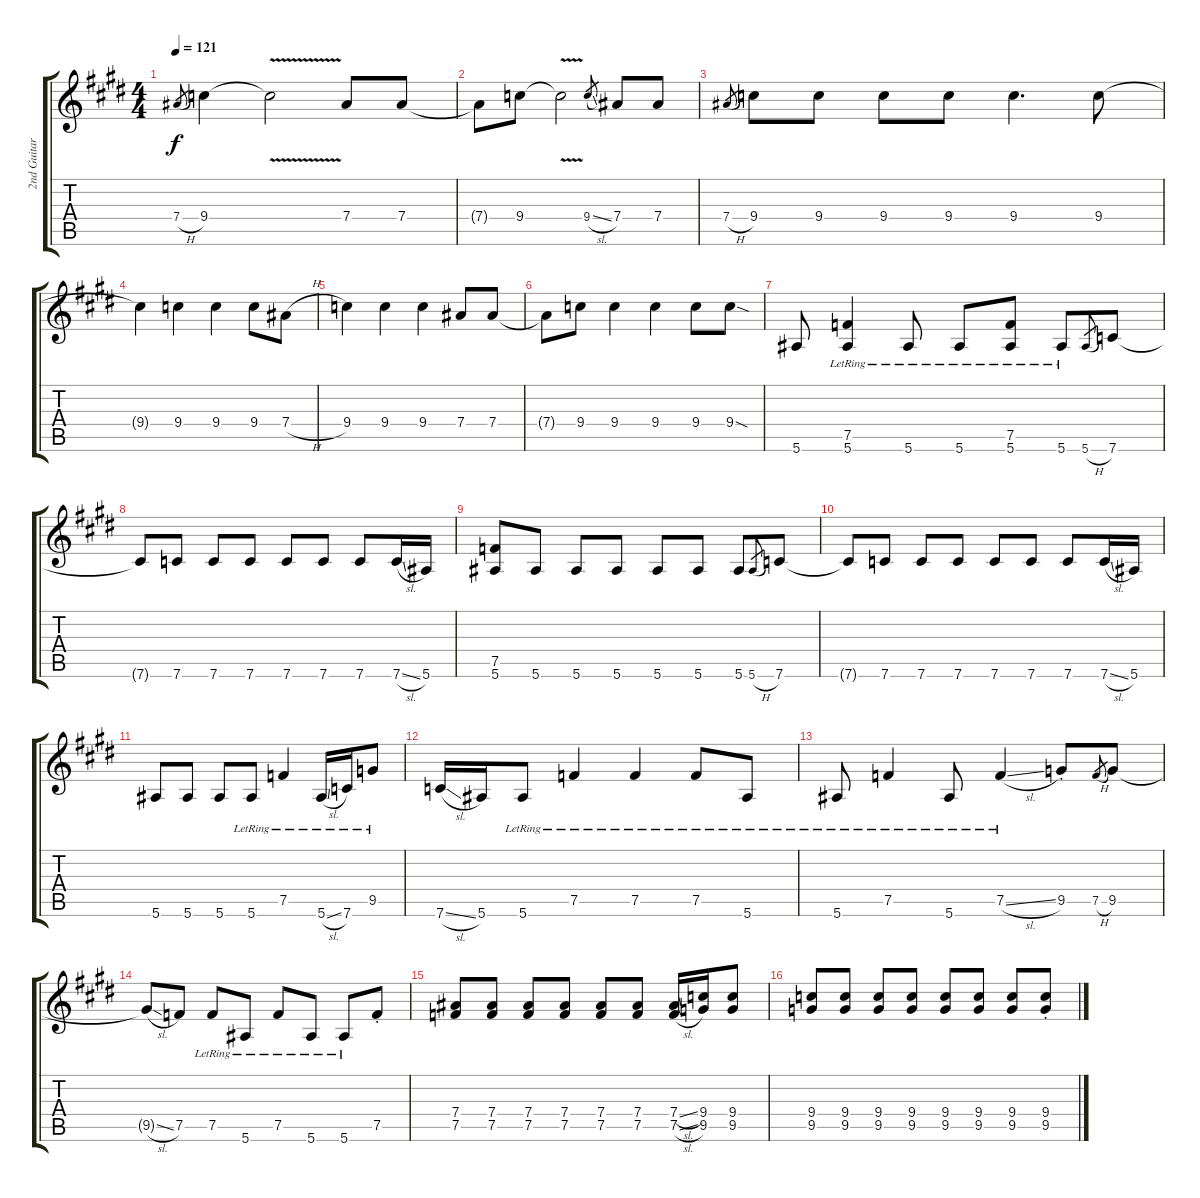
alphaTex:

\track ("2nd Guitar - Bernard Albrecht" "2nd Guitar") {instrument distortionguitar}
\staff {score tabs}
\tuning (F4 C4 Ab3 Eb3 Bb2 F2) {hide}
\ts (4 4)
\tempo 121
\clef g2
\ks e
7.4{h}.8{gr dy f instrument distortionguitar} 9.4.4 9.4{v t}.2 7.4.8 7.4.8 |
\ks c#minor
7.4{t}.8 9.4.8 9.4{v t}.2 9.4{sl}.8{gr} 7.4.8 7.4.8 |
\ks e
7.4{h}.8{gr} 9.4.8 9.4.8 9.4.8 9.4.8 9.4.4{d} 9.4.8 |
\ks c#minor
9.4{t}.4 9.4.4 9.4.4 9.4.8 7.4{h}.8 |
\ks e
9.4.4 9.4.4 9.4.4 7.4.8 7.4.8 |
\ks c#minor
7.4{t}.8 9.4.8 9.4.4 9.4.4 9.4.8 9.4{sod}.8 |
5.6.8 (7.5{lr} 5.6{lr}).4 5.6{lr}.8 5.6{lr}.8 (7.5{lr} 5.6{lr}).8 5.6{lr}.8 5.6{h}.8{gr} 7.6.8 |
\ks e
7.6{t}.8 7.6.8 7.6.8 7.6.8 7.6.8 7.6.8 7.6.8 7.6{sl}.16 5.6.16 |
\ks c#minor
(7.5 5.6).8 5.6.8 5.6.8 5.6.8 5.6.8 5.6.8 5.6.8 5.6{h}.8{gr} 7.6.8 |
7.6{t}.8 7.6.8 7.6.8 7.6.8 7.6.8 7.6.8 7.6.8 7.6{sl}.16 5.6.16 |
\ks e
5.6.8 5.6.8 5.6.8 5.6{lr}.8 7.5{lr}.4 5.6{sl lr}.16 7.6{lr}.16 9.5{lr}.8 |
\ks c#minor
7.6{sl}.16 5.6.16 5.6{lr}.8 7.5{lr}.4 7.5{lr}.4 7.5{lr}.8 5.6{lr}.8 |
5.6{lr}.8 7.5{lr}.4 5.6{lr}.8 7.5{sl lr}.4 9.5{st}.8 7.5{h}.8{gr} 9.5.8 |
\ks e
9.5{sl t}.8 7.5.8 7.5{lr}.8 5.6{lr}.8 7.5{lr}.8 5.6{lr}.8 5.6{lr}.8 7.5{st}.8 |
\ks c#minor
(7.4 7.5).8 (7.4 7.5).8 (7.4 7.5).8 (7.4 7.5).8 (7.4 7.5).8 (7.4 7.5).8 (7.4{sl} 7.5{sl}).16 (9.4 9.5).16 (9.4 9.5).8 |
(9.4 9.5).8 (9.4 9.5).8 (9.4 9.5).8 (9.4 9.5).8 (9.4 9.5).8 (9.4 9.5).8 (9.4 9.5).8 (9.4{st} 9.5{st}).8
